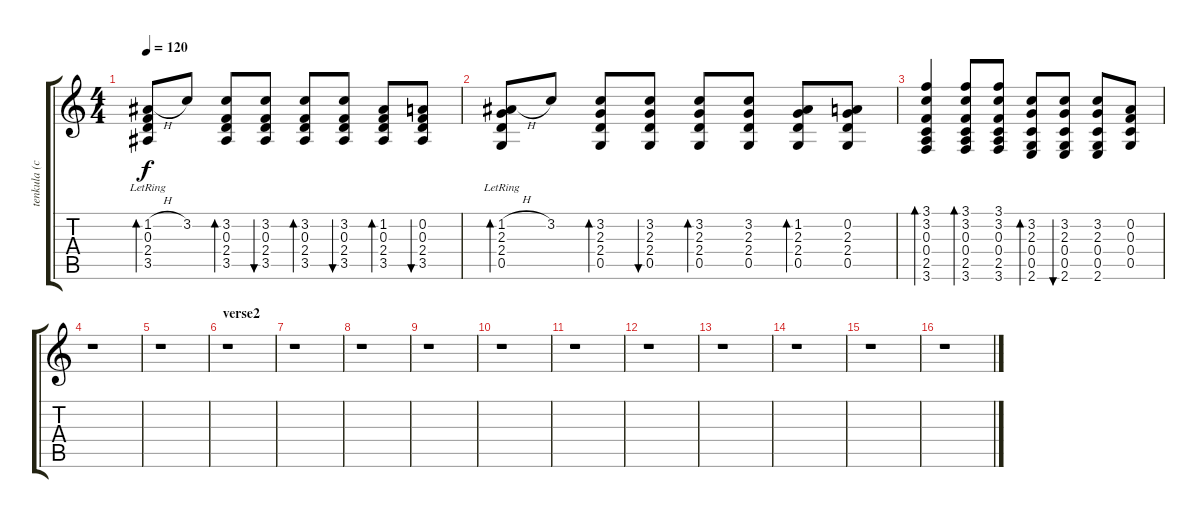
\track ("tenkula (clean)" "tenkula (c") {instrument acousticguitarsteel}
\staff {score tabs}
\tuning (D4 A3 F3 C3 G2 D2) {hide}
\ts (4 4)
\tempo 120
\clef g2
\ks c
(1.2{h} 0.3{lr} 2.4{lr} 3.5{lr}).8{bd 60 dy f} 3.2.8 (3.2 0.3 2.4 3.5).8{bd 60} (3.2 0.3 2.4 3.5).8{bu 60} (3.2 0.3 2.4 3.5).8{bd 60} (3.2 0.3 2.4 3.5).8{bu 60} (1.2 0.3 2.4 3.5).8{bd 60} (0.2 0.3 2.4 3.5).8{bu 60} |
(1.2{h} 2.3{lr} 2.4{lr} 0.5{lr}).8{bd 60} 3.2.8 (3.2 2.3 2.4 0.5).8{bd 60} (3.2 2.3 2.4 0.5).8{bu 60} (3.2 2.3 2.4 0.5).8{bd 60} (3.2 2.3 2.4 0.5).8 (1.2 2.3 2.4 0.5).8{bd 60} (0.2 2.3 2.4 0.5).8 |
(3.1 3.2 0.3 0.4 2.5 3.6).4{bd 60} (3.1 3.2 0.3 0.4 2.5 3.6).8{bd 60} (3.1 3.2 0.3 0.4 2.5 3.6).8 (3.2 2.3 0.4 0.5 2.6).8{bd 60} (3.2 2.3 0.4 0.5 2.6).8{bu 60} (3.2 2.3 0.4 0.5 2.6).8 (0.2 0.3 0.4 0.5).8 |
r.1 |
r.1 |
\section ("" "verse2")
r.1 |
r.1 |
r.1 |
r.1 |
r.1 |
r.1 |
r.1 |
r.1 |
r.1 |
r.1 |
r.1
